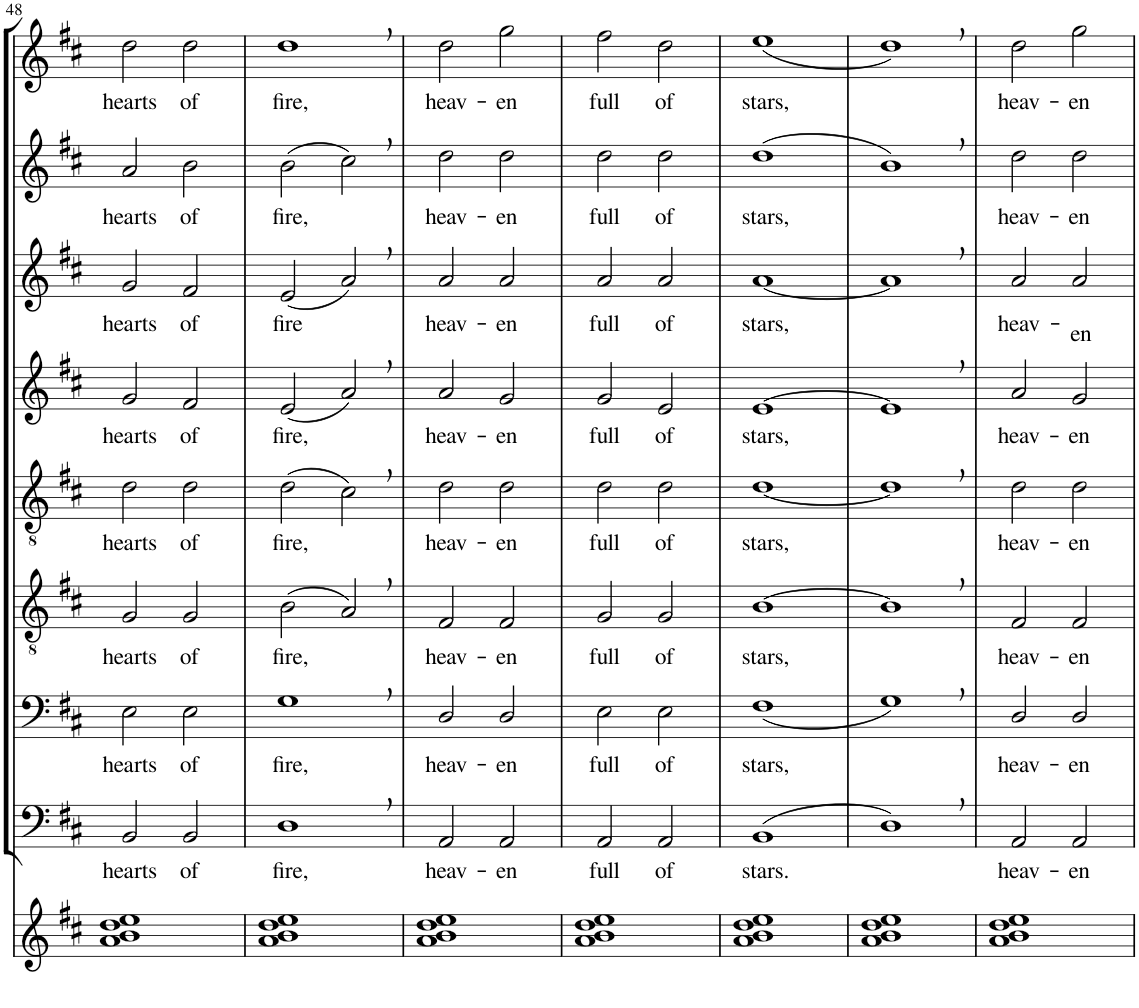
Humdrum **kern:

**kern	**kern	**text	**kern	**text	**kern	**text	**kern	**text	**kern	**text	**kern	**text	**kern	**text	**kern	**text
*part9	*part8	*part8	*part7	*part7	*part6	*part6	*part5	*part5	*part4	*part4	*part3	*part3	*part2	*part2	*part1	*part1
*staff9	*staff8	*staff8	*staff7	*staff7	*staff6	*staff6	*staff5	*staff5	*staff4	*staff4	*staff3	*staff3	*staff2	*staff2	*staff1	*staff1
*I"Bicchieri	*I"Bassi II	*	*I"Bassi I	*	*I"Tenori II	*	*I"Tenori I	*	*I"Contralti II	*	*I"Contralti I	*	*I"Soprani II	*	*I"Soprani I	*
!!LO:PB:g=z
*clefG2	*clefF4	*	*clefF4	*	*clefGv2	*	*clefGv2	*	*clefG2	*	*clefG2	*	*clefG2	*	*clefG2	*
*	*	*	*	*	*Trd12c21	*	*	*	*	*	*	*	*	*	*	*
*k[f#c#]	*k[f#c#]	*	*k[f#c#]	*	*k[f#c#]	*	*k[f#c#]	*	*k[f#c#]	*	*k[f#c#]	*	*k[f#c#]	*	*k[f#c#]	*
*D:	*D:	*	*D:	*	*D:	*	*D:	*	*D:	*	*D:	*	*D:	*	*D:	*
*M2/2	*M2/2	*	*M2/2	*	*M2/2	*	*M2/2	*	*M2/2	*	*M2/2	*	*M2/2	*	*M2/2	*
=48	=48	=48	=48	=48	=48	=48	=48	=48	=48	=48	=48	=48	=48	=48	=48	=48
!	!	!LO:LY:b	!	!LO:LY:b	!	!LO:LY:b	!	!LO:LY:b	!	!LO:LY:b	!	!LO:LY:b	!	!LO:LY:b	!	!LO:LY:b
1a 1b 1dd 1ee	2BB/	hearts	2E\	hearts	2G/	hearts	2d\	hearts	2g/	hearts	2g/	hearts	2a/	hearts	2dd\	hearts
!	!	!LO:LY:b	!	!LO:LY:b	!	!LO:LY:b	!	!LO:LY:b	!	!LO:LY:b	!	!LO:LY:b	!	!LO:LY:b	!	!LO:LY:b
.	2BB/	of	2E\	of	2G/	of	2d\	of	2f#/	of	2f#/	of	2b\	of	2dd\	of
=49	=49	=49	=49	=49	=49	=49	=49	=49	=49	=49	=49	=49	=49	=49	=49	=49
!	!	!LO:LY:b	!	!LO:LY:b	!	!LO:LY:b	!	!LO:LY:b	!	!LO:LY:b	!	!LO:LY:b	!	!LO:LY:b	!	!LO:LY:b
1a 1b 1dd 1ee	1D,	fire,	1G,	fire,	(2B\	fire,	(2d\	fire,	(2e/	fire,	(2e/	fire	(2b\	fire,	1dd,	fire,
.	.	.	.	.	2A,/)	.	2c#,\)	.	2a,/)	.	2a,/)	.	2cc#,\)	.	.	.
=50	=50	=50	=50	=50	=50	=50	=50	=50	=50	=50	=50	=50	=50	=50	=50	=50
!	!	!LO:LY:b	!	!LO:LY:b	!	!LO:LY:b	!	!LO:LY:b	!	!LO:LY:b	!	!LO:LY:b	!	!LO:LY:b	!	!LO:LY:b
1a 1b 1dd 1ee	2AA/	heav-	2D/	heav-	2F#/	heav-	2d\	heav-	2a/	heav-	2a/	heav-	2dd\	heav-	2dd\	heav-
!	!	!LO:LY:b	!	!LO:LY:b	!	!LO:LY:b	!	!LO:LY:b	!	!LO:LY:b	!	!LO:LY:b	!	!LO:LY:b	!	!LO:LY:b
.	2AA/	-en	2D/	-en	2F#/	-en	2d\	-en	2g/	-en	2a/	-en	2dd\	-en	2gg\	-en
=51	=51	=51	=51	=51	=51	=51	=51	=51	=51	=51	=51	=51	=51	=51	=51	=51
!	!	!LO:LY:b	!	!LO:LY:b	!	!LO:LY:b	!	!LO:LY:b	!	!LO:LY:b	!	!LO:LY:b	!	!LO:LY:b	!	!LO:LY:b
1a 1b 1dd 1ee	2AA/	full	2E\	full	2G/	full	2d\	full	2g/	full	2a/	full	2dd\	full	2ff#\	full
!	!	!LO:LY:b	!	!LO:LY:b	!	!LO:LY:b	!	!LO:LY:b	!	!LO:LY:b	!	!LO:LY:b	!	!LO:LY:b	!	!LO:LY:b
.	2AA/	of	2E\	of	2G/	of	2d\	of	2e/	of	2a/	of	2dd\	of	2dd\	of
=52	=52	=52	=52	=52	=52	=52	=52	=52	=52	=52	=52	=52	=52	=52	=52	=52
!	!	!LO:LY:b	!	!LO:LY:b	!	!LO:LY:b	!	!LO:LY:b	!	!LO:LY:b	!	!LO:LY:b	!	!LO:LY:b	!	!LO:LY:b
1a 1b 1dd 1ee	(1BB	stars.	(1F#	stars,	[1B	stars,	[1d	stars,	[1e	stars,	[1a	stars,	(1dd	stars,	(1ee	stars,
=53	=53	=53	=53	=53	=53	=53	=53	=53	=53	=53	=53	=53	=53	=53	=53	=53
1a 1b 1dd 1ee	1D,)	.	1G,)	.	1B,]	.	1d,]	.	1e,]	.	1a,]	.	1b,)	.	1dd,)	.
=54	=54	=54	=54	=54	=54	=54	=54	=54	=54	=54	=54	=54	=54	=54	=54	=54
!	!	!LO:LY:b	!	!LO:LY:b	!	!LO:LY:b	!	!LO:LY:b	!	!LO:LY:b	!	!LO:LY:b	!	!LO:LY:b	!	!LO:LY:b
1a 1b 1dd 1ee	2AA/	heav-	2D/	heav-	2F#/	heav-	2d\	heav-	2a/	heav-	2a/	heav-	2dd\	heav-	2dd\	heav-
!	!	!LO:LY:b	!	!LO:LY:b	!	!LO:LY:b	!	!LO:LY:b	!	!LO:LY:b	!	!LO:LY:b	!	!LO:LY:b	!	!LO:LY:b
.	2AA/	-en	2D/	-en	2F#/	-en	2d\	-en	2g/	-en	2a/	-en	2dd\	-en	2gg\	-en
=	=	=	=	=	=	=	=	=	=	=	=	=	=	=	=	=
*-	*-	*-	*-	*-	*-	*-	*-	*-	*-	*-	*-	*-	*-	*-	*-	*-
